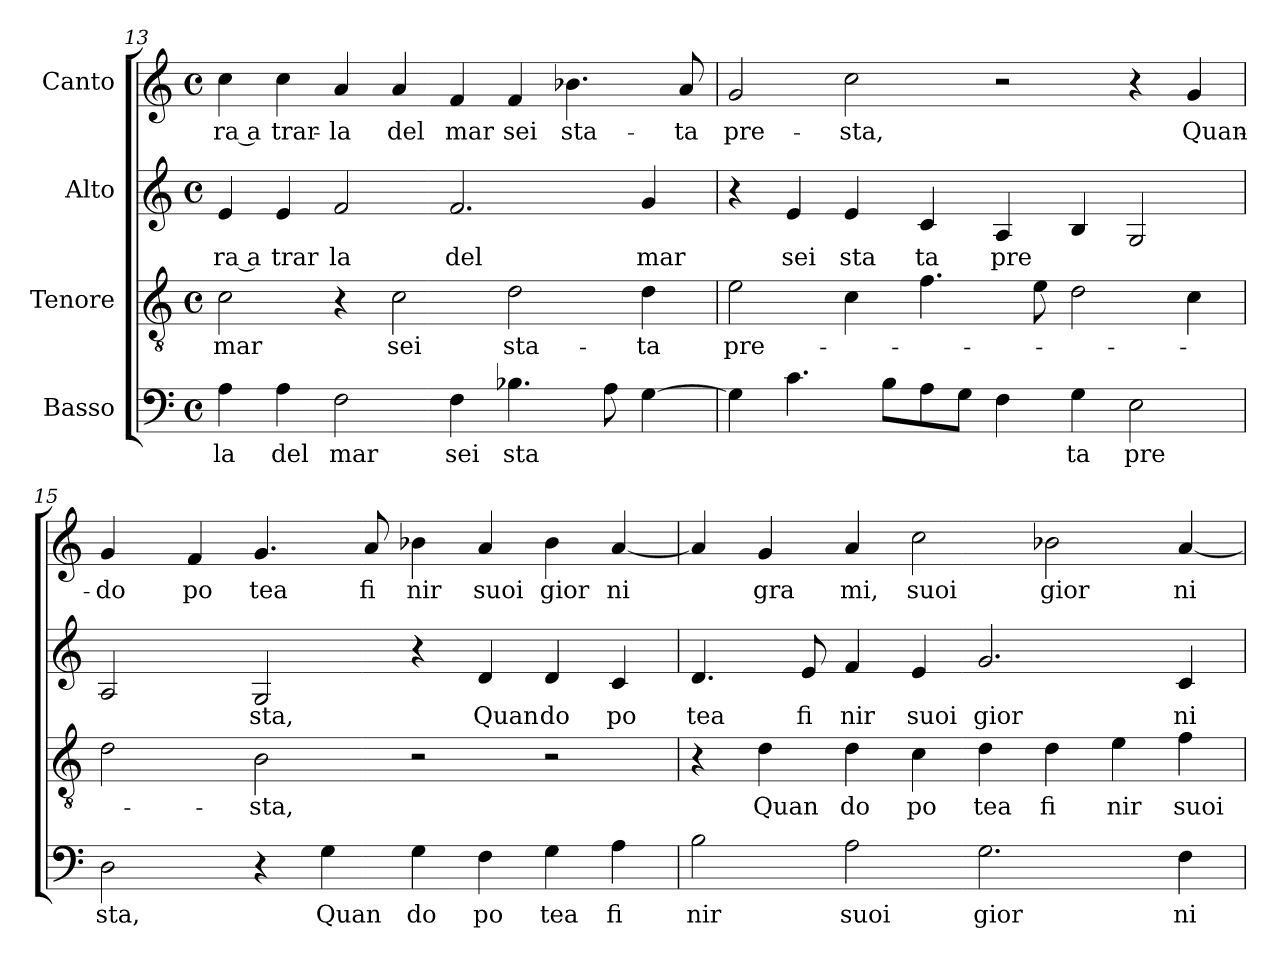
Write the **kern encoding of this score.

**kern	**text	**kern	**text	**kern	**text	**kern	**text
*part4	*part4	*part3	*part3	*part2	*part2	*part1	*part1
*staff4	*staff4	*staff3	*staff3	*staff2	*staff2	*staff1	*staff1
*I"Basso	*	*I"Tenore	*	*I"Alto	*	*I"Canto	*
*clefF4	*	*clefGv2	*	*clefG2	*	*clefG2	*
*M4/4	*	*M4/4	*	*M4/4	*	*M4/4	*
*met(c)	*	*met(c)	*	*met(c)	*	*met(c)	*
=13	=13	=13	=13	=13	=13	=13	=13
!	!LO:LY:b:cj	!	!LO:LY:b:cj	!	!LO:LY:b:rj	!	!LO:LY:b:rj
4A\	la	2c\	mar	4e/	ra a	4cc\	-ra a
!	!LO:LY:b:cj	!	!	!	!LO:LY:b:cj	!	!LO:LY:b:cj
4A\	del	.	.	4e/	trar	4cc\	trar-
!	!LO:LY:b:cj	!	!	!	!LO:LY:b:cj	!	!LO:LY:b:cj
2F\	mar	4r	.	2f/	la	4a/	-la
!	!	!	!LO:LY:b:cj	!	!	!	!LO:LY:b:cj
.	.	2c\	sei	.	.	4a/	del
!	!LO:LY:b:cj	!	!	!	!LO:LY:b:cj	!	!LO:LY:b:cj
4F\	sei	.	.	2.f/	del	4f/	mar
!	!LO:LY:b	!	!LO:LY:b:cj	!	!	!	!LO:LY:b:cj
4.B-\	sta	2d\	sta-	.	.	4f/	sei
!	!	!	!	!	!	!	!LO:LY:b:cj
.	.	.	.	.	.	4.b-\	sta-
8A\	.	.	.	.	.	.	.
!	!	!	!LO:LY:b:cj	!	!LO:LY:b:cj	!	!
[>4G\	.	4d\	-ta	4g/	mar	.	.
!	!	!	!	!	!	!	!LO:LY:b:cj
.	.	.	.	.	.	8a/	-ta
=14	=14	=14	=14	=14	=14	=14	=14
!	!	!	!LO:LY:b	!	!	!	!LO:LY:b:cj
4G\]	.	2e\	pre-	4r	.	2g/	pre-
!	!	!	!	!	!LO:LY:b:cj	!	!
4.c\	.	.	.	4e/	sei	.	.
!	!	!	!	!	!LO:LY:b:cj	!	!LO:LY:b:cj
.	.	4c\	.	4e/	sta	2cc\	-sta,
8B\L	.	.	.	.	.	.	.
!	!	!	!	!	!LO:LY:b:cj	!	!
8A\	.	4.f\	.	4c/	ta	.	.
8G\J	.	.	.	.	.	.	.
!	!	!	!	!	!LO:LY:b	!	!
4F\	.	.	.	4A/	pre	2r	.
.	.	8e\	.	.	.	.	.
!	!LO:LY:b:cj	!	!	!	!	!	!
4G\	ta	2d\	.	4B/	.	.	.
!	!LO:LY:b:cj	!	!	!	!	!	!
2E\	pre	.	.	2G/	.	4r	.
!	!	!	!	!	!	!	!LO:LY:b:cj
.	.	4c\	.	.	.	4g/	Quan-
!!LO:LB:g=z
=15	=15	=15	=15	=15	=15	=15	=15
!	!LO:LY:b:cj	!	!	!	!	!	!LO:LY:b:cj
*	*	*^	*	*	*	*	*
2D\	sta,	2d\	8ryy	.	2A/	.	4g/	-do
.	.	.	1...ryy	.	.	.	.	.
!	!	!	!	!	!	!	!	!LO:LY:b:cj
.	.	.	.	.	.	.	4f/	po
!	!	!	!	!LO:LY:b:cj	!	!LO:LY:b:cj	!	!LO:LY:b:cj
4r	.	2B\	.	-sta,	2G/	sta,	4.g/	tea
!	!LO:LY:b:cj	!	!	!	!	!	!	!
4G\	Quan	.	.	.	.	.	.	.
!	!	!	!	!	!	!	!	!LO:LY:b:cj
.	.	.	.	.	.	.	8a/	fi
!	!LO:LY:b:cj	!	!	!	!	!	!	!LO:LY:b:cj
4G\	do	2r	.	.	4r	.	4b-X\	nir
!	!LO:LY:b:cj	!	!	!	!	!LO:LY:b:cj	!	!LO:LY:b:cj
4F\	po	.	.	.	4d/	Quan	4a/	suoi
!	!LO:LY:b:cj	!	!	!	!	!LO:LY:b:cj	!	!LO:LY:b:cj
4G\	tea	2r	.	.	4d/	do	4b-\	gior
!	!LO:LY:b:cj	!	!	!	!	!LO:LY:b:cj	!	!LO:LY:b:cj
4A\	fi	.	.	.	4c/	po	[<4a/	ni
=16	=16	=16	=16	=16	=16	=16	=16	=16
!	!LO:LY:b:cj	!	!	!	!	!LO:LY:b:cj	!	!
*	*	*v	*v	*	*	*	*	*
2B\	nir	4r	.	4.d/	tea	4a/]	.
!	!	!	!LO:LY:b:cj	!	!	!	!LO:LY:b:cj
.	.	4d\	Quan	.	.	4g/	gra
!	!	!	!	!	!LO:LY:b:cj	!	!
.	.	.	.	8e/	fi	.	.
!	!LO:LY:b:cj	!	!LO:LY:b:cj	!	!LO:LY:b:cj	!	!LO:LY:b:cj
2A\	suoi	4d\	do	4f/	nir	4a/	mi,
!	!	!	!LO:LY:b:cj	!	!LO:LY:b:cj	!	!LO:LY:b:cj
.	.	4c\	po	4e/	suoi	2cc\	suoi
!	!LO:LY:b:cj	!	!LO:LY:b:cj	!	!LO:LY:b:cj	!	!
2.G\	gior	4d\	tea	2.g/	gior	.	.
!	!	!	!LO:LY:b:cj	!	!	!	!LO:LY:b:cj
.	.	4d\	fi	.	.	2b-X\	gior
!	!	!	!LO:LY:b:cj	!	!	!	!
.	.	4e\	nir	.	.	.	.
!	!LO:LY:b:cj	!	!LO:LY:b:cj	!	!LO:LY:b:cj	!	!LO:LY:b:cj
4F\	ni	4f\	suoi	4c/	ni	[<4a/	ni
=	=	=	=	=	=	=	=
*-	*-	*-	*-	*-	*-	*-	*-
